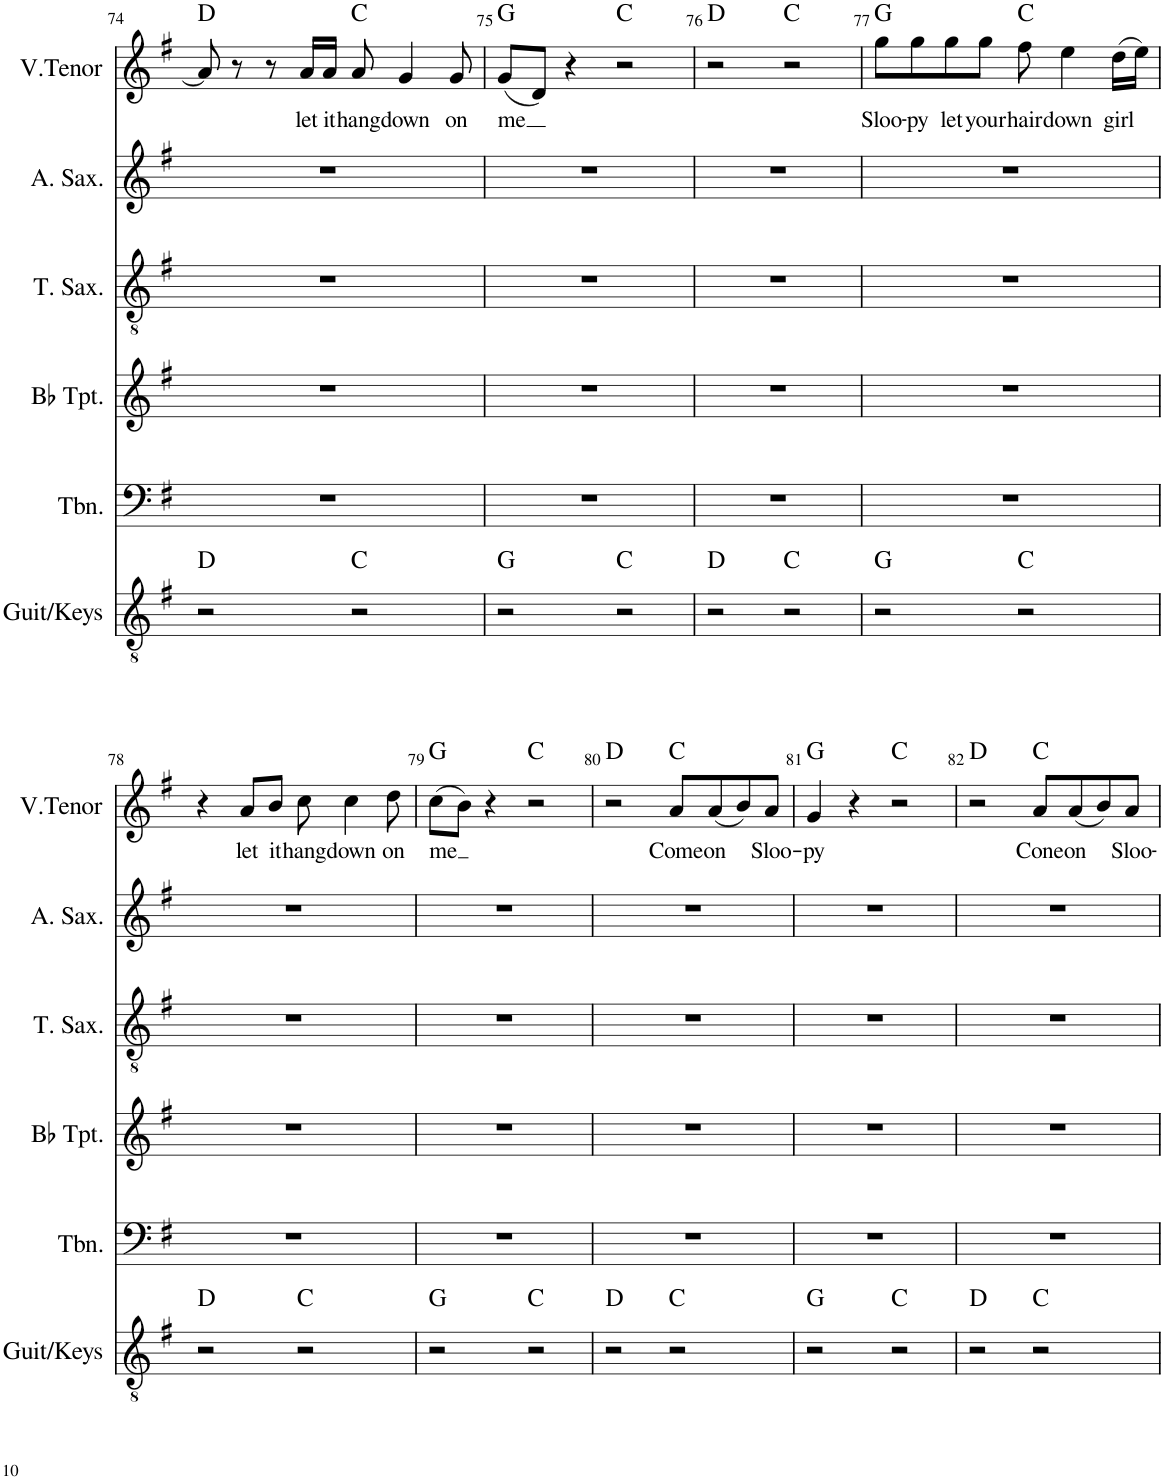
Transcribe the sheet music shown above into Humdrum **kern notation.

**kern	**harte	**kern	**kern	**kern	**kern	**kern	**text	**harte
*part6	*part6	*part5	*part4	*part3	*part2	*part1	*part1	*part1
*staff6	*	*staff5	*staff4	*staff3	*staff2	*staff1	*staff1	*
*I"Guit/Keys	*	*I"Trombone	*I"Bb Trumpet	*I"Tenor Saxophone	*I"Alto Saxophone	*I"V. Tenor	*	*
*I'Guit/Keys	*	*I'Tbn.	*I'Bb Tpt.	*I'T. Sax.	*I'A. Sax.	*I'V.Tenor	*	*
!!LO:PB:g=z
*clefGv2	*	*clefF4	*clefG2	*clefGv2	*clefG2	*clefG2	*	*
*	*	*	*ITrd1c2	*ITrd8c14	*ITrd5c9	*	*	*
*k[f#]	*	*k[f#]	*k[f#]	*k[f#]	*k[f#]	*k[f#]	*	*
*M4/4	*	*M4/4	*M4/4	*M4/4	*M4/4	*M4/4	*	*
=74	=74	=74	=74	=74	=74	=74	=74	=74
2r	D:maj	1r	1r	1r	1r	8a/]	.	D:maj
.	.	.	.	.	.	8r	.	.
.	.	.	.	.	.	8r	.	.
!	!	!	!	!	!	!	!LO:LY:b	!
.	.	.	.	.	.	16a/LL	let	.
!	!	!	!	!	!	!	!LO:LY:b	!
.	.	.	.	.	.	16a/JJ	it	.
!	!	!	!	!	!	!	!LO:LY:b	!
2r	C:maj	.	.	.	.	8a/	hang	C:maj
!	!	!	!	!	!	!	!LO:LY:b	!
.	.	.	.	.	.	4g/	down	.
!	!	!	!	!	!	!	!LO:LY:b	!
.	.	.	.	.	.	8g/	on	.
=75	=75	=75	=75	=75	=75	=75	=75	=75
!	!	!	!	!	!	!	!LO:LY:b	!
2r	G:maj	1r	1r	1r	1r	(8g/L	me	G:maj
.	.	.	.	.	.	8d/J)	.	.
.	.	.	.	.	.	4r	.	.
2r	C:maj	.	.	.	.	2r	.	C:maj
=76	=76	=76	=76	=76	=76	=76	=76	=76
2r	D:maj	1r	1r	1r	1r	2r	.	D:maj
2r	C:maj	.	.	.	.	2r	.	C:maj
=77	=77	=77	=77	=77	=77	=77	=77	=77
!	!	!	!	!	!	!	!LO:LY:b	!
2r	G:maj	1r	1r	1r	1r	8gg\L	Sloo-	G:maj
!	!	!	!	!	!	!	!LO:LY:b	!
.	.	.	.	.	.	8gg\	-py	.
!	!	!	!	!	!	!	!LO:LY:b	!
.	.	.	.	.	.	8gg\	let	.
!	!	!	!	!	!	!	!LO:LY:b	!
.	.	.	.	.	.	8gg\J	your	.
!	!	!	!	!	!	!	!LO:LY:b	!
2r	C:maj	.	.	.	.	8ff#\	hair	C:maj
!	!	!	!	!	!	!	!LO:LY:b	!
.	.	.	.	.	.	4ee\	down	.
!	!	!	!	!	!	!	!LO:LY:b	!
.	.	.	.	.	.	(16dd\LL	girl	.
.	.	.	.	.	.	16ee\JJ)	.	.
!!LO:LB:g=z
=78	=78	=78	=78	=78	=78	=78	=78	=78
2r	D:maj	1r	1r	1r	1r	4r	.	.
!	!	!	!	!	!	!	!LO:LY:b	!
.	.	.	.	.	.	8a/L	let	.
!	!	!	!	!	!	!	!LO:LY:b	!
.	.	.	.	.	.	8b/J	it	.
!	!	!	!	!	!	!	!LO:LY:b	!
2r	C:maj	.	.	.	.	8cc\	hang	.
!	!	!	!	!	!	!	!LO:LY:b	!
.	.	.	.	.	.	4cc\	down	.
!	!	!	!	!	!	!	!LO:LY:b	!
.	.	.	.	.	.	8dd\	on	.
=79	=79	=79	=79	=79	=79	=79	=79	=79
!	!	!	!	!	!	!	!LO:LY:b	!
2r	G:maj	1r	1r	1r	1r	(8cc\L	me	G:maj
.	.	.	.	.	.	8b\J)	.	.
.	.	.	.	.	.	4r	.	.
2r	C:maj	.	.	.	.	2r	.	C:maj
=80	=80	=80	=80	=80	=80	=80	=80	=80
2r	D:maj	1r	1r	1r	1r	2r	.	D:maj
!	!	!	!	!	!	!	!LO:LY:b	!
2r	C:maj	.	.	.	.	8a/L	Come	C:maj
!	!	!	!	!	!	!	!LO:LY:b	!
.	.	.	.	.	.	(8a/	on	.
.	.	.	.	.	.	8b/)	.	.
!	!	!	!	!	!	!	!LO:LY:b	!
.	.	.	.	.	.	8a/J	Sloo-	.
=81	=81	=81	=81	=81	=81	=81	=81	=81
!	!	!	!	!	!	!	!LO:LY:b	!
2r	G:maj	1r	1r	1r	1r	4g/	-py	G:maj
.	.	.	.	.	.	4r	.	.
2r	C:maj	.	.	.	.	2r	.	C:maj
=82	=82	=82	=82	=82	=82	=82	=82	=82
2r	D:maj	1r	1r	1r	1r	2r	.	D:maj
!	!	!	!	!	!	!	!LO:LY:b	!
2r	C:maj	.	.	.	.	8a/L	Cone	C:maj
!	!	!	!	!	!	!	!LO:LY:b	!
.	.	.	.	.	.	(8a/	on	.
.	.	.	.	.	.	8b/)	.	.
!	!	!	!	!	!	!	!LO:LY:b	!
.	.	.	.	.	.	8a/J	Sloo-	.
=	=	=	=	=	=	=	=	=
*-	*-	*-	*-	*-	*-	*-	*-	*-
